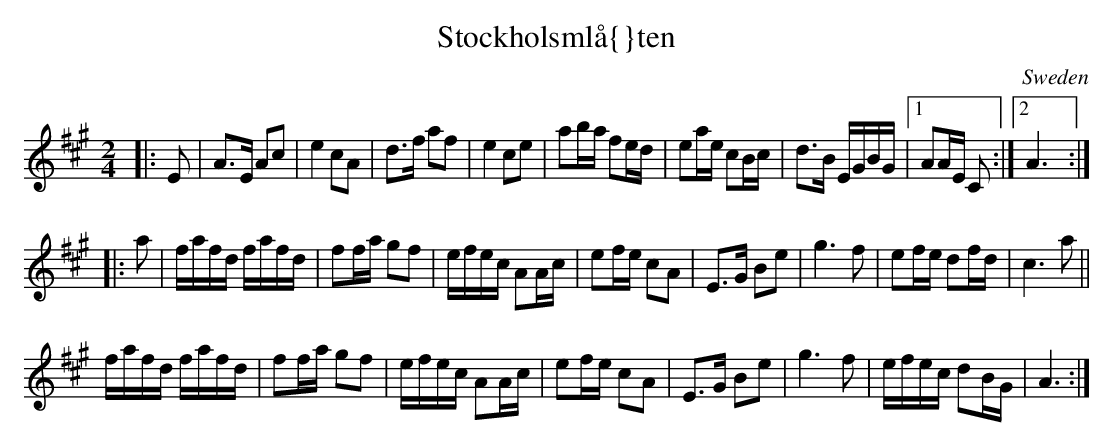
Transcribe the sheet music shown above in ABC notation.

X:1
T:Stockholsml\aa{}ten
O:Sweden
M:2/4
L:1/16
K:A
|: E2 |\
A3E A2c2 | e4 c2A2 | d3f a2f2 | e4 c2e2 | \
a2ba f2ed | e2ae c2Bc | d3B EGBG |1A2AE C2 :|2 A6 :|
|: a2 |\
fafd fafd | f2fa g2f2 | efec A2Ac | e2fe c2A2 | \
E3G B2e2 |  g6 f2 | e2fe d2fd | c6 a2 ||
fafd fafd | f2fa g2f2 | efec A2Ac | e2fe c2A2 | \
E3G B2e2 |  g6 f2 | efec d2BG | A6 :|
